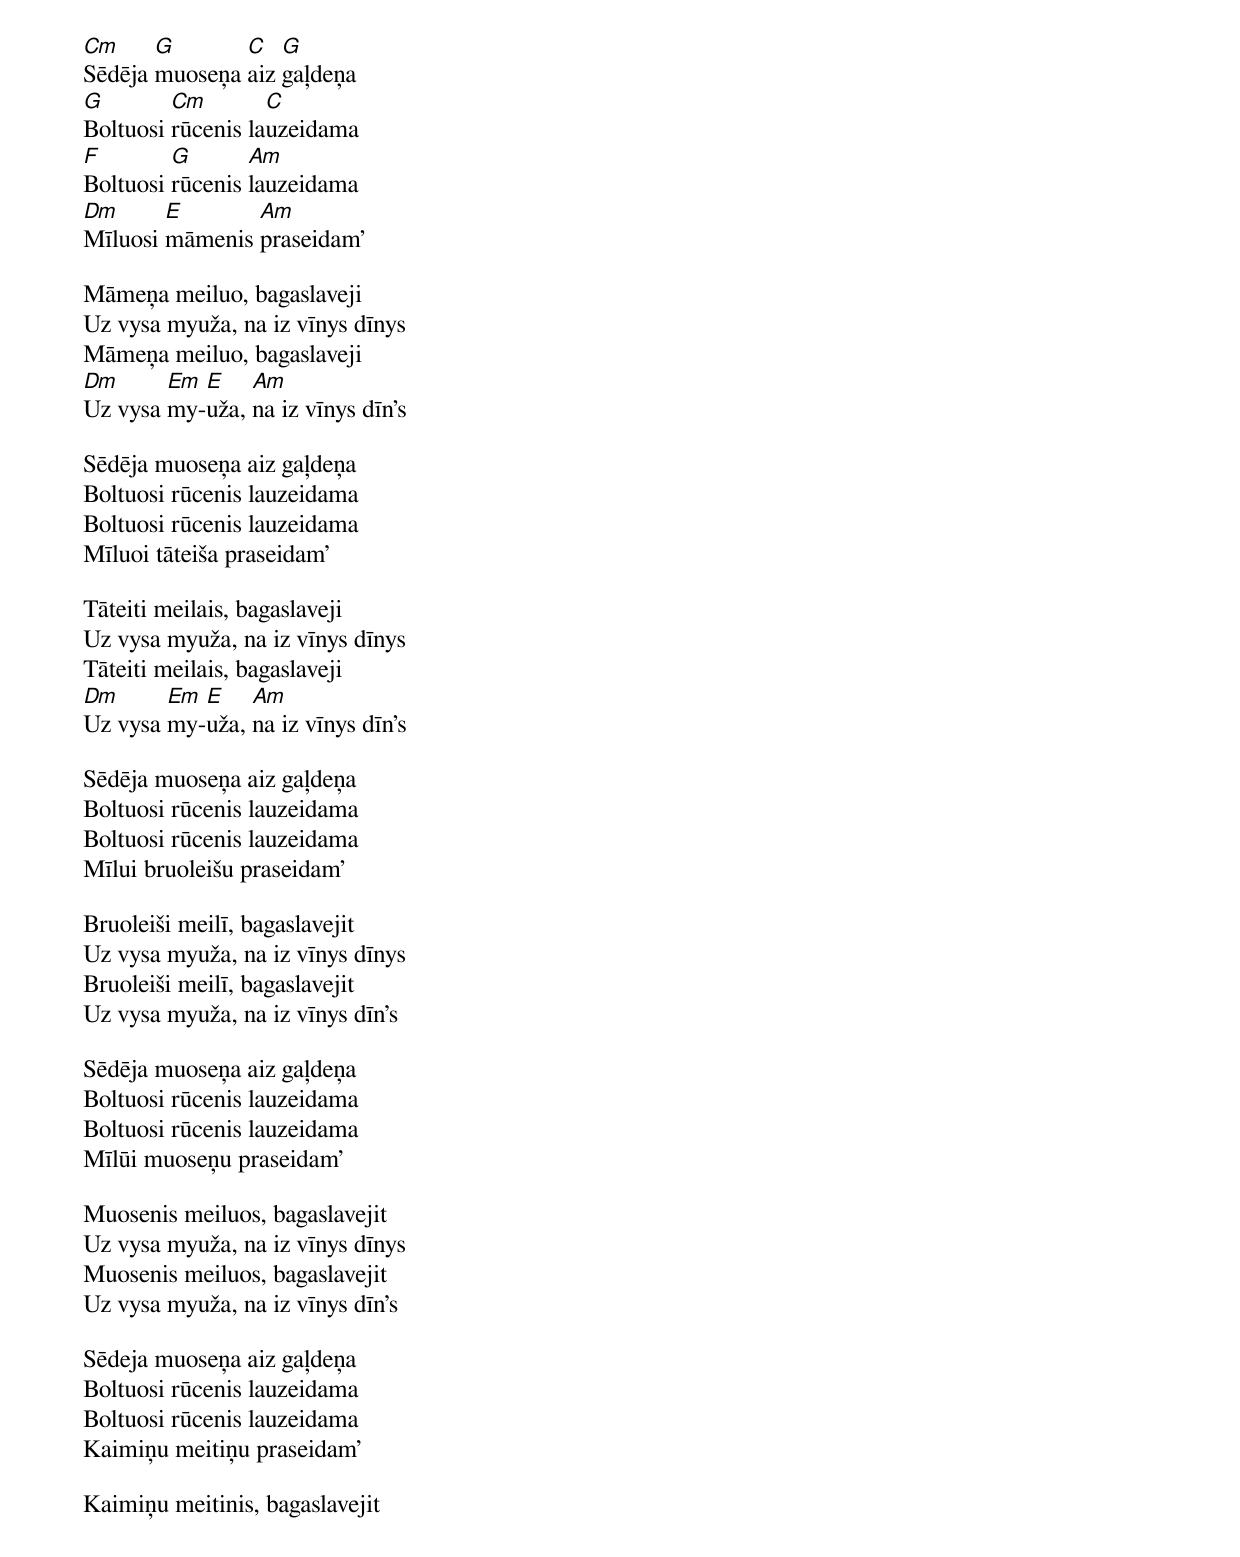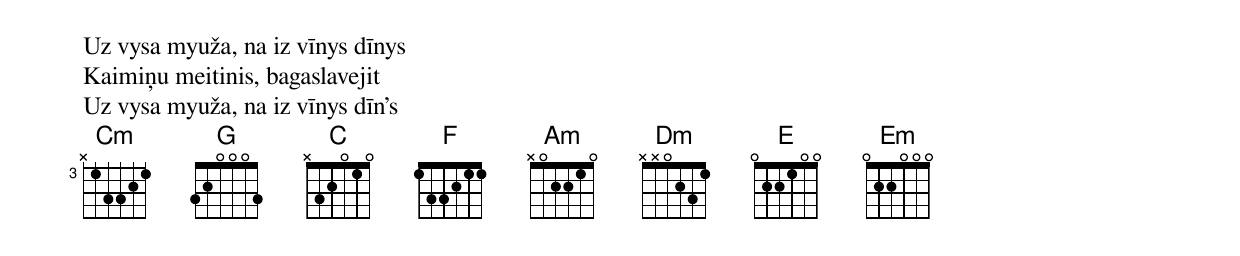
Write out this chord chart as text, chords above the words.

Cm     G       C   G
Sēdēja muoseņa aiz gaļdeņa
G        Cm        C
Boltuosi rūcenis lauzeidama
F        G       Am
Boltuosi rūcenis lauzeidama
Dm      E       Am
Mīluosi māmenis praseidam’

Māmeņa meiluo, bagaslaveji
Uz vysa myuža, na iz vīnys dīnys
Māmeņa meiluo, bagaslaveji
Dm      Em E    Am
Uz vysa my-uža, na iz vīnys dīn’s

Sēdēja muoseņa aiz gaļdeņa
Boltuosi rūcenis lauzeidama
Boltuosi rūcenis lauzeidama
Mīluoi tāteiša praseidam’

Tāteiti meilais, bagaslaveji
Uz vysa myuža, na iz vīnys dīnys
Tāteiti meilais, bagaslaveji
Dm      Em E    Am
Uz vysa my-uža, na iz vīnys dīn’s

Sēdēja muoseņa aiz gaļdeņa
Boltuosi rūcenis lauzeidama
Boltuosi rūcenis lauzeidama
Mīlui bruoleišu praseidam’

Bruoleiši meilī, bagaslavejit
Uz vysa myuža, na iz vīnys dīnys
Bruoleiši meilī, bagaslavejit
Uz vysa myuža, na iz vīnys dīn’s

Sēdēja muoseņa aiz gaļdeņa
Boltuosi rūcenis lauzeidama
Boltuosi rūcenis lauzeidama
Mīlūi muoseņu praseidam’

Muosenis meiluos, bagaslavejit
Uz vysa myuža, na iz vīnys dīnys
Muosenis meiluos, bagaslavejit
Uz vysa myuža, na iz vīnys dīn’s

Sēdeja muoseņa aiz gaļdeņa
Boltuosi rūcenis lauzeidama
Boltuosi rūcenis lauzeidama
Kaimiņu meitiņu praseidam’

Kaimiņu meitinis, bagaslavejit
Uz vysa myuža, na iz vīnys dīnys
Kaimiņu meitinis, bagaslavejit
Uz vysa myuža, na iz vīnys dīn’s
